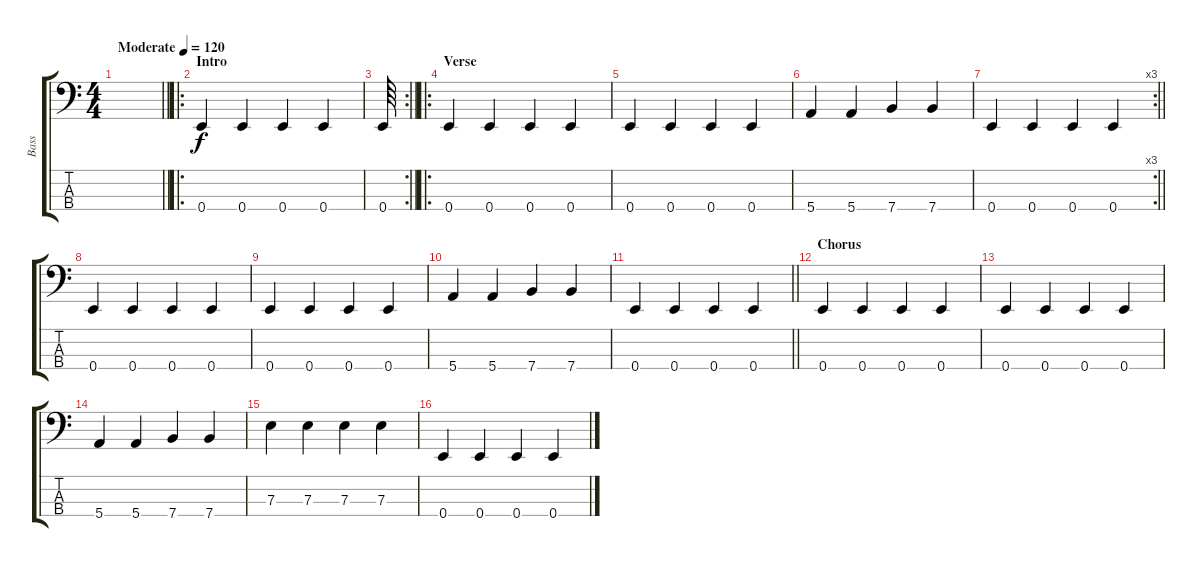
\track ("Bass" "Bass") {instrument electricbassfinger}
\staff {score tabs}
\tuning (G2 D2 A1 E1) {hide}
\ts (4 4)
\tempo (120 "Moderate")
\clef f4
\barLineRight lightlight
\ks c
|
\ro
\section ("" "Intro")
0.4.4 0.4.4 0.4.4 0.4.4 |
\rc 2
\barLineRight lightlight
0.4.64 |
\ro
\section ("" "Verse")
0.4.4 0.4.4 0.4.4 0.4.4 |
0.4.4 0.4.4 0.4.4 0.4.4 |
5.4.4 5.4.4 7.4.4 7.4.4 |
\rc 3
\barLineRight lightlight
0.4.4 0.4.4 0.4.4 0.4.4 |
0.4.4 0.4.4 0.4.4 0.4.4 |
0.4.4 0.4.4 0.4.4 0.4.4 |
5.4.4 5.4.4 7.4.4 7.4.4 |
\barLineRight lightlight
0.4.4 0.4.4 0.4.4 0.4.4 |
\section ("" "Chorus")
0.4.4 0.4.4 0.4.4 0.4.4 |
0.4.4 0.4.4 0.4.4 0.4.4 |
5.4.4 5.4.4 7.4.4 7.4.4 |
7.3.4 7.3.4 7.3.4 7.3.4 |
0.4.4 0.4.4 0.4.4 0.4.4
